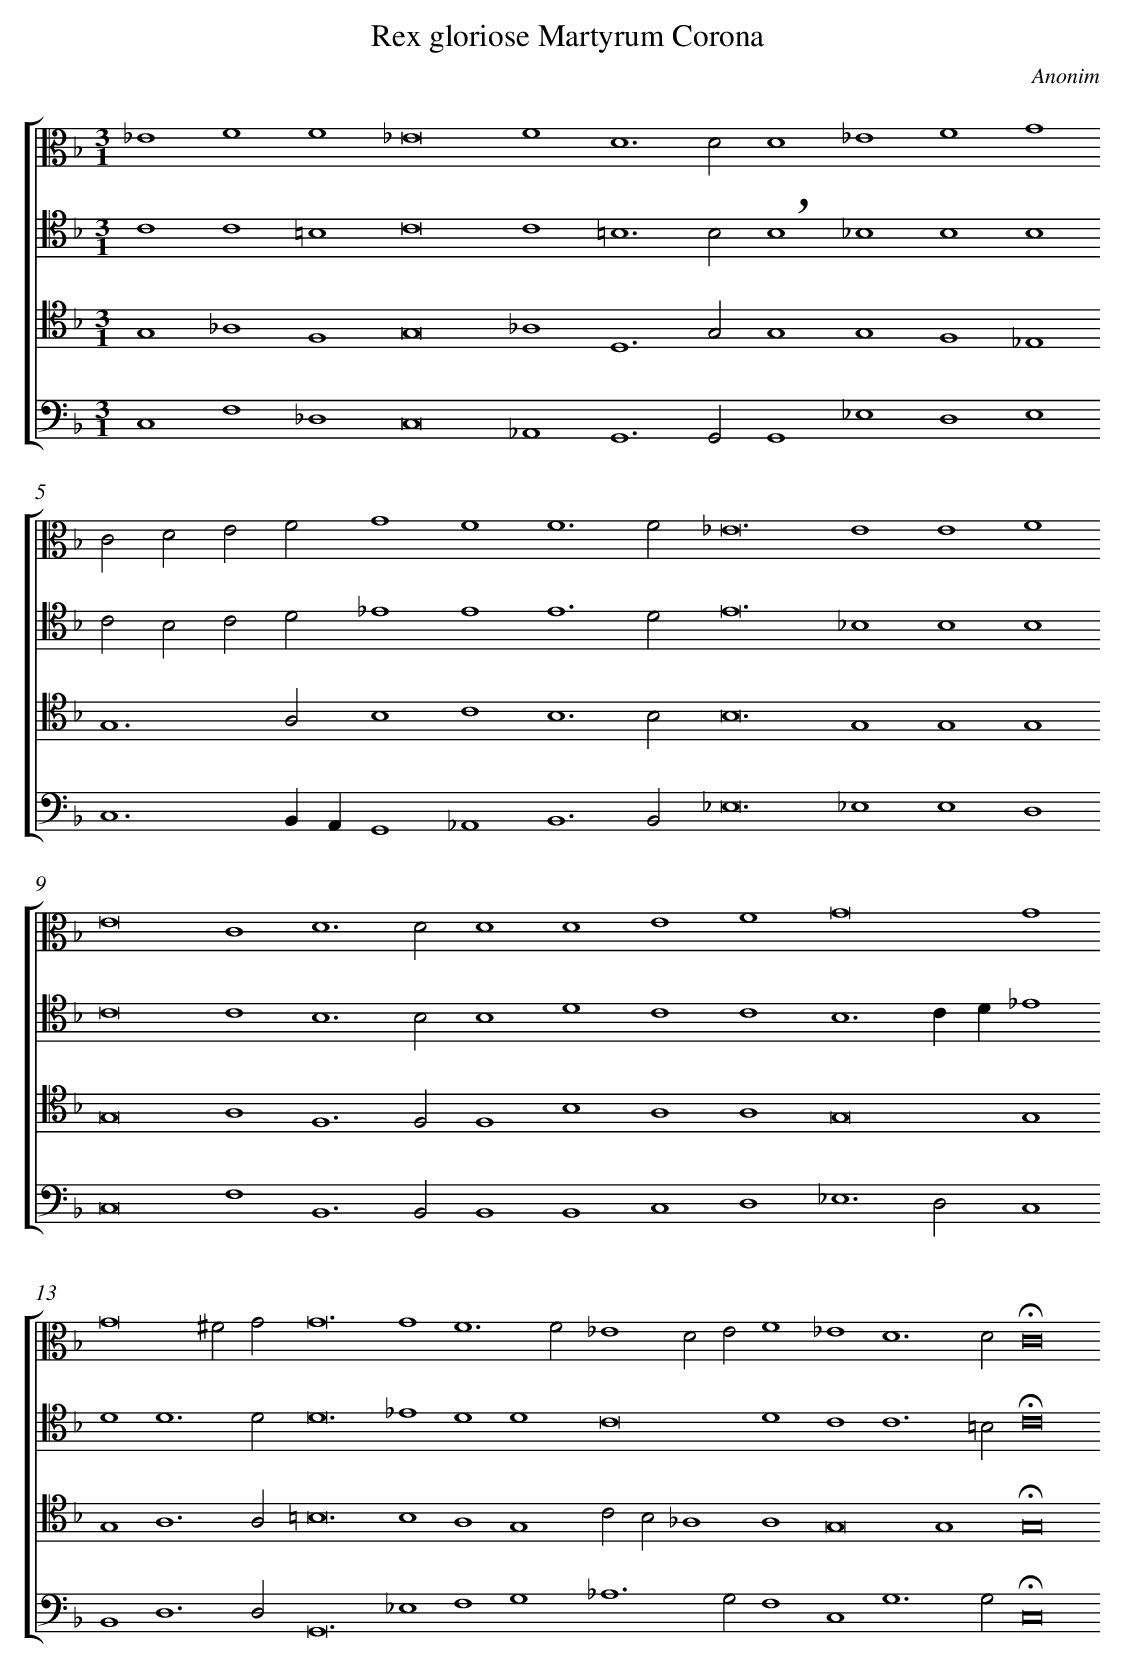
X:1
T: Rex gloriose Martyrum Corona
C: Anonim
L: 1/4
M: 3/1
%%staves [1 2 3 4]
V: 1 clef=alto
V: 2 clef=tenor
V: 3 clef=tenor
V: 4 clef=bass
K: F
[V:1] _E4F4F4 [|]
[V:2] C4C4=B,4 [|]
[V:3] G,4_A,4F,4 [|]
[V:4] C,4F,4_D,4 [|]
[V:1] _E8F4 [|]
[V:2] C8C4 [|]
[V:3] G,8_A,4 [|]
[V:4] C,8_A,,4 [|]
[V:1] D4>D4D4 [|]
[V:2] =B,4>B,4!breath!B,4 [|]
[V:3] D,4>G,4G,4 [|]
[V:4] G,,4>G,,4G,,4 [|]
[V:1] _E4F4G4 [|]
[V:2] _B,4B,4B,4 [|]
[V:3] G,4F,4_E,4 [|]
[V:4] _E,4D,4E,4 [|]
[V:1] C2D2E2F2G4 [|]
[V:2] C2B,2C2D2_E4 [|]
[V:3] G,4>A,4B,4 [|]
[V:4] C,6B,,A,,G,,4 [|]
[V:1] F4F6F2 [|]
[V:2] E4E6D2 [|]
[V:3] C4B,6B,2 [|]
[V:4] _A,,4B,,6B,,2 [|]
[V:1] _E12 [|]
[V:2] E12 [|]
[V:3] B,12 [|]
[V:4] _E,12 [|]
[V:1] E4E4F4 [|]
[V:2] _B,4B,4B,4 [|]
[V:3] G,4G,4G,4 [|]
[V:4] _E,4E,4D,4 [|]
[V:1] E8C4 [|]
[V:2] C8C4 [|]
[V:3] G,8A,4 [|]
[V:4] C,8F,4 [|]
[V:1] D4>D4D4 [|]
[V:2] B,4>B,4B,4 [|]
[V:3] F,4>F,4F,4 [|]
[V:4] B,,4>B,,4B,,4 [|]
[V:1] D4E4F4 [|]
[V:2] D4C4C4 [|]
[V:3] B,4A,4A,4 [|]
[V:4] B,,4C,4D,4 [|]
[V:1] G8G4 [|]
[V:2] B,6CD_E4 [|]
[V:3] G,8G,4 [|]
[V:4] _E,4>D,4C,4 [|]
[V:1] G8^F2G2 [|]
[V:2] D4D6D2 [|]
[V:3] G,4A,6A,2 [|]
[V:4] B,,4D,6D,2 [|]
[V:1] G12 [|]
[V:2] D12 [|]
[V:3] =B,12 [|]
[V:4] G,,12 [|]
[V:1] G4F6F2 [|]
[V:2] _E4D4D4 [|]
[V:3] B,4A,4G,4 [|]
[V:4] _E,4F,4G,4 [|]
[V:1] _E4D2E2F4 [|]
[V:2] C8D4 [|]
[V:3] C2B,2_A,4A,4 [|]
[V:4] _A,4>G,4F,4 [|]
[V:1] _E4D6D2 [|]
[V:2] C4C6=B,2 [|]
[V:3] G,8G,4 [|]
[V:4] C,4G,6G,2 [|]
[V:1] !fermata!C12 [|]
[V:2] !fermata!C12 [|]
[V:3] !fermata!G,12 [|]
[V:4] !fermata!C,12 [|]
